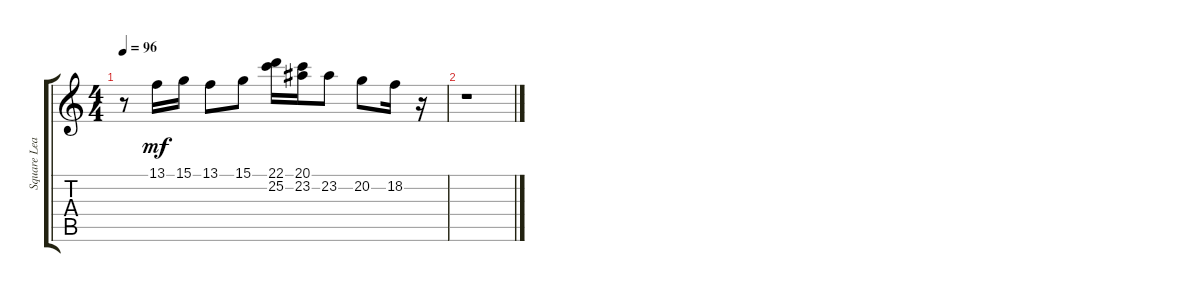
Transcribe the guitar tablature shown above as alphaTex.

\track ("Square Lead (Staff 1)" "Square Lea") {instrument lead1square}
\staff {score tabs}
\tuning (E4 B3 G3 D3 A2 E2) {hide}
\ts (4 4)
\tempo 96
\clef g2
\ks aminor
r.8{dy mf} 13.1.16 15.1.16 13.1.8 15.1.8 (22.1 25.2).16 (20.1 23.2).16 23.2.8 20.2.8 18.2.16 r.16 |
r.1
